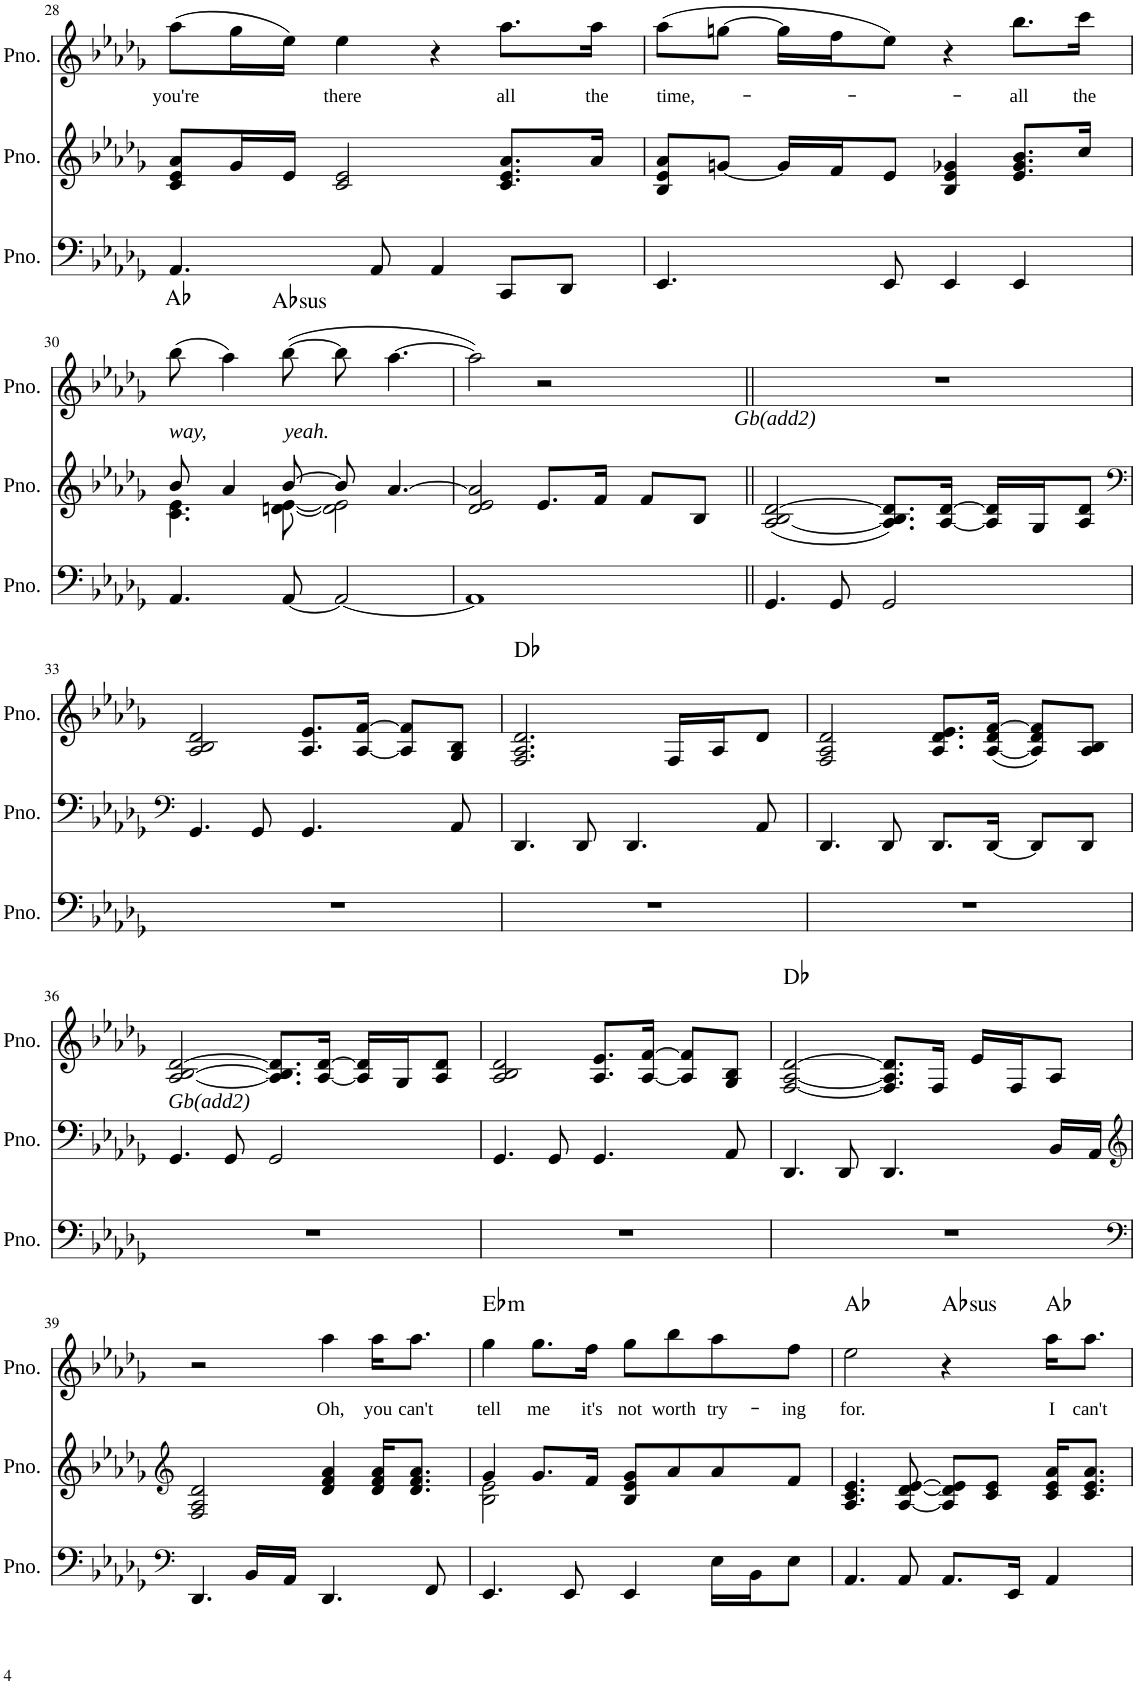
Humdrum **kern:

**kern	**kern	**kern	**text	**harte
*part3	*part2	*part1	*part1	*part1
*staff3	*staff2	*staff1	*staff1	*
*I"Piano	*I"Piano	*I"Piano	*	*
*I'Pno.	*I'Pno.	*I'Pno.	*	*
!!LO:PB:g=z
*clefF4	*clefG2	*clefG2	*	*
*k[b-e-a-d-g-]	*k[b-e-a-d-g-]	*k[b-e-a-d-g-]	*	*
*M4/4	*M4/4	*M4/4	*	*
=28	=28	=28	=28	=28
!	!	!	!LO:LY:b	!
4.AA-/	8c/ 8e-/ 8a-/L	(8aa-\L	you're	.
.	16g-/L	16gg-\L	.	.
.	16e-/JJ	16ee-\JJ)	.	.
!	!	!	!LO:LY:b	!
.	2c/ 2e-/	4ee-\	there	.
8AA-/	.	.	.	.
4AA-/	.	4r	.	.
!	!	!	!LO:LY:b	!
8CC/L	8.c/ 8.e-/ 8.a-/L	8.aa-\L	all	.
8DD-/J	.	.	.	.
!	!	!	!LO:LY:b	!
.	16a-/Jk	16aa-\Jk	the	.
=29	=29	=29	=29	=29
!	!	!	!LO:LY:b	!
4.EE-/	8B-/ 8e-/ 8a-/L	(8aa-\L	time,-	.
.	[8gn/J	[8ggn\J	.	.
.	16g/LL]	16gg\LL]	.	.
.	16f/J	16ff\J	.	.
8EE-/	8e-/J	8ee-\J)	.	.
4EE-/	4B-/ 4e-/ 4g-X/	4r	.	.
!	!	!	!LO:LY:b	!
4EE-/	8.e-/ 8.g-/ 8.b-/L	8.bb-\L	-all	.
!	!	!	!LO:LY:b	!
.	16cc/Jk	16ccc\Jk	the	.
!!LO:LB:g=z
=30	=30	=30	=30	=30
*	*^	*	*	*
!	!	!	!LO:TX:b:i:t=way,	!	!
4.AA-/	8b-/	4.c\ 4.e-\	(8bb-\	.	Ab:maj
.	4a-/	.	4aa-\)	.	.
!	!	!	!LO:TX:b:i:t=yeah.	!	!LO:H:kt=sus
[8AA-/	[8b-/	[8dn\ [8e-\	([8bb-\	.	Ab:sus4
2AA-/_	8b-/]	2d\] 2e-\]	8bb-\]	.	.
.	[4.a-/	.	[4.aa-\	.	.
*	*v	*v	*	*	*
=31	=31	=31	=31	=31
1AA-]	2d-/ 2e-/ 2a-/]	2aa-\])	.	.
!	!	!LO:TX:b:i:t=Gb(add2)	!	!
.	8.e-/L	2r	.	.
.	16f/Jk	.	.	.
.	8f/L	.	.	.
.	8B-/J	.	.	.
=32||	=32||	=32||	=32||	=32||
4.GG-/	([2A-/ 2B-/ [2d-/	1r	.	.
8GG-/	.	.	.	.
2GG-/	8.A-/] 8.B-/ 8.d-/]L)	.	.	.
.	[16A-/ [16d-/Jk	.	.	.
.	16A-/] 16d-/]LL	.	.	.
.	16G-/J	.	.	.
.	8A-/ 8d-/J	.	.	.
!!LO:LB:g=z
=33	=33	=33	=33	=33
*	*clefF4	*	*	*
*k[b-e-a-d-g-]	*	*	*	*
1r	4.GG-/	2A-/ 2B-/ 2d-/	.	.
.	8GG-/	.	.	.
.	4.GG-/	8.A-/ 8.e-/L	.	.
.	.	[16A-/ [16f/Jk	.	.
.	.	8A-/] 8f/]L	.	.
.	8AA-/	8G-/ 8B-/J	.	.
=34	=34	=34	=34	=34
1r	4.DD-/	2.F/ 2.A-/ 2.d-/	.	Db:maj
.	8DD-/	.	.	.
.	4.DD-/	.	.	.
.	.	16F/LL	.	.
.	.	16A-/J	.	.
.	8AA-/	8d-/J	.	.
=35	=35	=35	=35	=35
1r	4.DD-/	2F/ 2A-/ 2d-/	.	.
.	8DD-/	.	.	.
.	8.DD-/L	8.A-/ 8.d-/ 8.e-/L	.	.
.	[16DD-/Jk	([16A-/ 16d-/ [16f/Jk	.	.
.	8DD-/L]	8A-/] 8d-/ 8f/]L)	.	.
.	8DD-/J	8A-/ 8B-/J	.	.
!!LO:LB:g=z
=36	=36	=36	=36	=36
!	!	!LO:TX:b:i:t=Gb(add2)	!	!
1r	4.GG-/	[2A-/ [2B-/ [2d-/	.	.
.	8GG-/	.	.	.
.	2GG-/	8.A-/] 8.B-/] 8.d-/]L	.	.
.	.	[16A-/ [16d-/Jk	.	.
.	.	16A-/] 16d-/]LL	.	.
.	.	16G-/J	.	.
.	.	8A-/ 8d-/J	.	.
=37	=37	=37	=37	=37
1r	4.GG-/	2A-/ 2B-/ 2d-/	.	.
.	8GG-/	.	.	.
.	4.GG-/	8.A-/ 8.e-/L	.	.
.	.	[16A-/ [16f/Jk	.	.
.	.	8A-/] 8f/]L	.	.
.	8AA-/	8G-/ 8B-/J	.	.
=38	=38	=38	=38	=38
1r	4.DD-/	[2F/ [2A-/ [2d-/	.	Db:maj
.	8DD-/	.	.	.
.	4.DD-/	8.F/] 8.A-/] 8.d-/]L	.	.
.	.	16F/Jk	.	.
.	.	16e-/LL	.	.
.	.	16F/J	.	.
.	16BB-/LL	8A-/J	.	.
.	16AA-/JJ	.	.	.
!!LO:LB:g=z
=39	=39	=39	=39	=39
*clefF4	*clefG2	*	*	*
*k[b-e-a-d-g-]	*	*	*	*
4.DD-/	2F/ 2A-/ 2d-/	2r	.	.
16BB-/LL	.	.	.	.
16AA-/JJ	.	.	.	.
!	!	!	!LO:LY:b	!
4.DD-/	4d-/ 4f/ 4a-/	4aa-\	Oh,	.
!	!	!	!LO:LY:b	!
.	16d-/ 16f/ 16a-/KL	16aa-\KL	you	.
!	!	!	!LO:LY:b	!
.	8.d-/ 8.f/ 8.a-/J	8.aa-\J	can't	.
8FF/	.	.	.	.
=40	=40	=40	=40	=40
*	*^	*	*	*
!	!	!	!	!LO:LY:b	!LO:H:kt=m
4.EE-/	4g-/	2B-\ 2e-\	4gg-\	tell	Eb:min
!	!	!	!	!LO:LY:b	!
.	8.g-/L	.	8.gg-\L	me	.
8EE-/	.	.	.	.	.
!	!	!	!	!LO:LY:b	!
.	16f/Jk	.	16ff\Jk	it's	.
!	!	!	!	!LO:LY:b	!
4EE-/	8B-/ 8e-/ 8g-/L	2ryy	8gg-\L	not	.
!	!	!	!	!LO:LY:b	!
.	8a-/	.	8bb-\	worth	.
!	!	!	!	!LO:LY:b	!
16E-\LL	8a-/	.	8aa-\	try-	.
16BB-\J	.	.	.	.	.
!	!	!	!	!LO:LY:b	!
8E-\J	8f/J	.	8ff\J	-ing	.
*	*v	*v	*	*	*
=41	=41	=41	=41	=41
!	!	!	!LO:LY:b	!
4.AA-/	4.A-/ 4.c/ 4.e-/	2ee-\	for.	Ab:maj
8AA-/	[8A-/ [8d-/ [8e-/	.	.	.
!	!	!	!	!LO:H:kt=sus
8.AA-/L	8A-/] 8d-/] 8e-/]L	4r	.	Ab:sus4
.	8c/ 8e-/J	.	.	.
16EE-/Jk	.	.	.	.
!	!	!	!LO:LY:b	!
4AA-/	16c/ 16e-/ 16a-/KL	16aa-\KL	I	Ab:maj
!	!	!	!LO:LY:b	!
.	8.c/ 8.e-/ 8.a-/J	8.aa-\J	can't	.
=	=	=	=	=
*-	*-	*-	*-	*-
